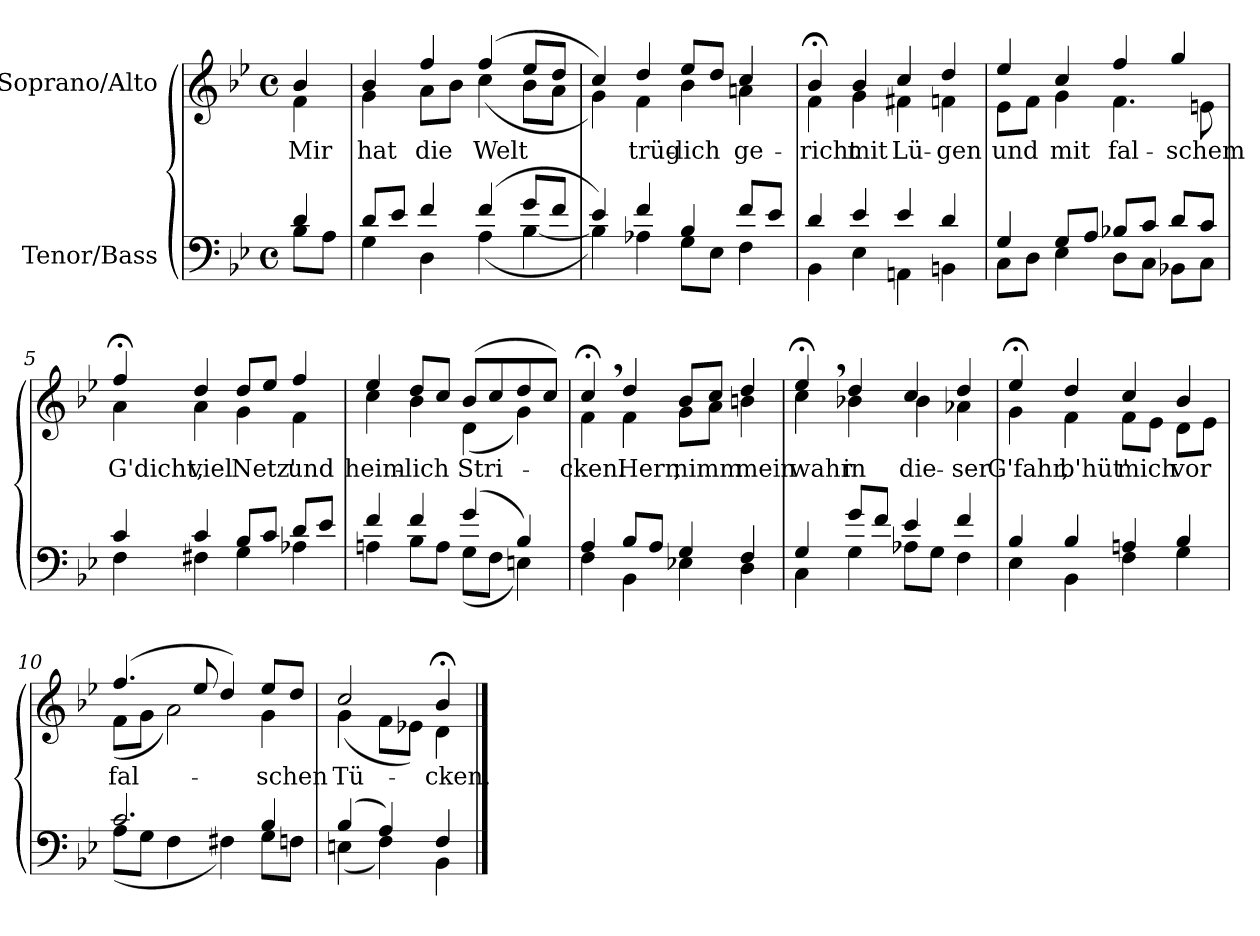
**kern	**kern	**text
*part2	*part1	*part1
*staff2	*staff1	*staff1
*I"Tenor/Bass	*I"Soprano/Alto	*
*clefF4	*clefG2	*
*k[b-e-]	*k[b-e-]	*
*M4/4	*M4/4	*
*met(c)	*met(c)	*
=	=	=
*^	*	*
!	!	!	!LO:LY:b
*	*	*^	*
4d/	8B-\L	4b-/	4f\	Mir
.	8A\J	.	.	.
=1	=1	=1	=1	=1
!	!	!	!	!LO:LY:b
8d/L	4G\	4b-/	4g\	hat
8e-/J	.	.	.	.
!	!	!	!	!LO:LY:b
4f/	4D\	4ff/	8a\L	die
.	.	.	8b-\J	.
!	!	!	!	!LO:LY:b
(4f/	(4A\	(4ff/	(4cc\	Welt
8g/L	[4B-\	8ee-/L	8b-\L	.
8f/J	.	8dd/J	8a\J	.
=2	=2	=2	=2	=2
4e-/)	4B-\])	4cc/)	4g\)	.
!	!	!	!	!LO:LY:b
4f/	4A-X\	4dd/	4f\	trüg-
!	!	!	!	!LO:LY:b
4B-/	8G\L	8ee-/L	4b-\	-lich
.	8E-\J	8dd/J	.	.
!	!	!	!	!LO:LY:b
8f/L	4F\	4cc/	4an\	ge-
8e-/J	.	.	.	.
!!LO:LB:g=z	!!
=3	=3	=3	=3	=3
!	!	!	!	!LO:LY:b
4d/	4BB-\	4b-;</	4f\	-richt
!	!	!	!	!LO:LY:b
4e-/	4E-\	4b-/	4g\	mit
!	!	!	!	!LO:LY:b
4e-/	4AAn\	4cc/	4f#X\	Lü-
!	!	!	!	!LO:LY:b
4d/	4BBn\	4dd/	4fn\	-gen
=4	=4	=4	=4	=4
!	!	!	!	!LO:LY:b
4G/	8C\L	4ee-/	8e-\L	und
.	8D\J	.	8f\J	.
!	!	!	!	!LO:LY:b
8G/L	4E-\	4cc/	4g\	mit
8A/J	.	.	.	.
!	!	!	!	!LO:LY:b
8B-X/L	8D\L	4ff/	4.f\	fal-
8c/J	8C\J	.	.	.
!	!	!	!	!LO:LY:b
8d/L	8BB-X\L	4gg/	.	-schem
8c/J	8C\J	.	8en\	.
=5	=5	=5	=5	=5
!	!	!	!	!LO:LY:b
4c/	4F\	4ff;</	4a\	G'dicht,
!	!	!	!	!LO:LY:b
4c/	4F#X\	4dd/	4a\	viel
!	!	!	!	!LO:LY:b
8B-/L	4G\	8dd/L	4g\	Netz'
8c/J	.	8ee-/J	.	.
!	!	!	!	!LO:LY:b
8d/L	4A-X\	4ff/	4f\	und
8e-/J	.	.	.	.
!!LO:LB:g=z	!!
=6	=6	=6	=6	=6
!	!	!	!	!LO:LY:b
4f/	4An\	4ee-/	4cc\	heim-
!	!	!	!	!LO:LY:b
4f/	8B-\L	8dd/L	4b-\	-lich
.	8A\J	8cc/J	.	.
!	!	!	!	!LO:LY:b
(4g/	(8G\L	(8b-/L	(4d\	Stri-
.	8F\J	8cc/	.	.
4B-/)	4En\)	8dd/	4g\)	.
.	.	8cc/J)	.	.
=7	=7	=7	=7	=7
!	!	!	!	!LO:LY:b
4A/	4F\	4cc;<,/	4f\	-cken.
!	!	!	!	!LO:LY:b
8B-/L	4BB-\	4dd/	4f\	Herr,
8A/J	.	.	.	.
!	!	!	!	!LO:LY:b
4G/	4E-X\	8b-/L	8g\L	nimm
.	.	8cc/J	8a\J	.
!	!	!	!	!LO:LY:b
4F/	4D\	4dd/	4bn\	mein
=8	=8	=8	=8	=8
!	!	!	!	!LO:LY:b
4G/	4C\	4ee-;<,/	4cc\	wahr
!	!	!	!	!LO:LY:b
8g/L	4G\	4dd/	4b-X\	in
8f/J	.	.	.	.
!	!	!	!	!LO:LY:b
4e-/	8A-X\L	4cc/	4b-\	die-
.	8G\J	.	.	.
!	!	!	!	!LO:LY:b
4f/	4F\	4dd/	4a-X\	-ser
!!LO:LB:g=z	!!
=9	=9	=9	=9	=9
!	!	!	!	!LO:LY:b
4B-/	4E-\	4ee-;</	4g\	G'fahr,
!	!	!	!	!LO:LY:b
4B-/	4BB-\	4dd/	4f\	b'hüt'
!	!	!	!	!LO:LY:b
4An/	4F\	4cc/	8f\L	mich
.	.	.	8e-\J	.
!	!	!	!	!LO:LY:b
4B-/	4G\	4b-/	8d\L	vor
.	.	.	8e-\J	.
=10	=10	=10	=10	=10
!	!	!	!	!LO:LY:b
2.c/	(8A\L	(4.ff/	(8f\L	fal-
.	8G\J	.	8g\J	.
.	4F\	.	2a\)	.
.	.	8ee-/	.	.
.	4F#X\)	4dd/)	.	.
!	!	!	!	!LO:LY:b
4B-/	8G\L	8ee-/L	4g\	-schen
.	8Fn\J	8dd/J	.	.
=11	=11	=11	=11	=11
!	!	!	!	!LO:LY:b
(4B-/	(4En\	2cc/	(4g\	Tü-
4A/)	4F\)	.	8f\L	.
.	.	.	8e-X\J)	.
!	!	!	!	!LO:LY:b
4F/	4BB-\	4b-;</	4d\	-cken.
*v	*v	*	*	*
*	*v	*v	*
==	==	==
*-	*-	*-
